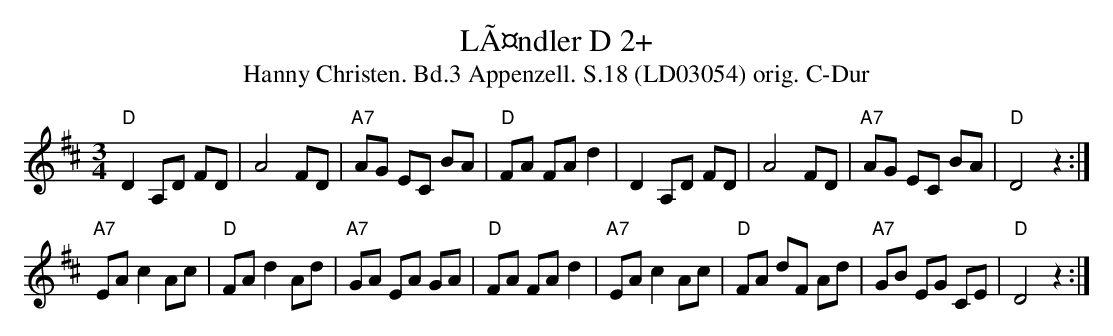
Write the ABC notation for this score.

X:1
T:LÃ¤ndler D 2+
T:Hanny Christen. Bd.3 Appenzell. S.18 (LD03054) orig. C-Dur
M:3/4
L:1/8
K:Dmaj
"D"D2 A,D FD | A4 FD | "A7"AG EC BA | "D"FA FA d2 | \
D2 A,D FD | A4 FD | "A7"AG EC BA | "D"D4 z2 :|
"A7"EA c2 Ac | "D"FA d2 Ad | "A7"GA EA GA | "D"FA FA d2 | \
"A7"EA c2 Ac | "D"FA dF Ad | "A7"GB EG CE | "D"D4 z2 :|
